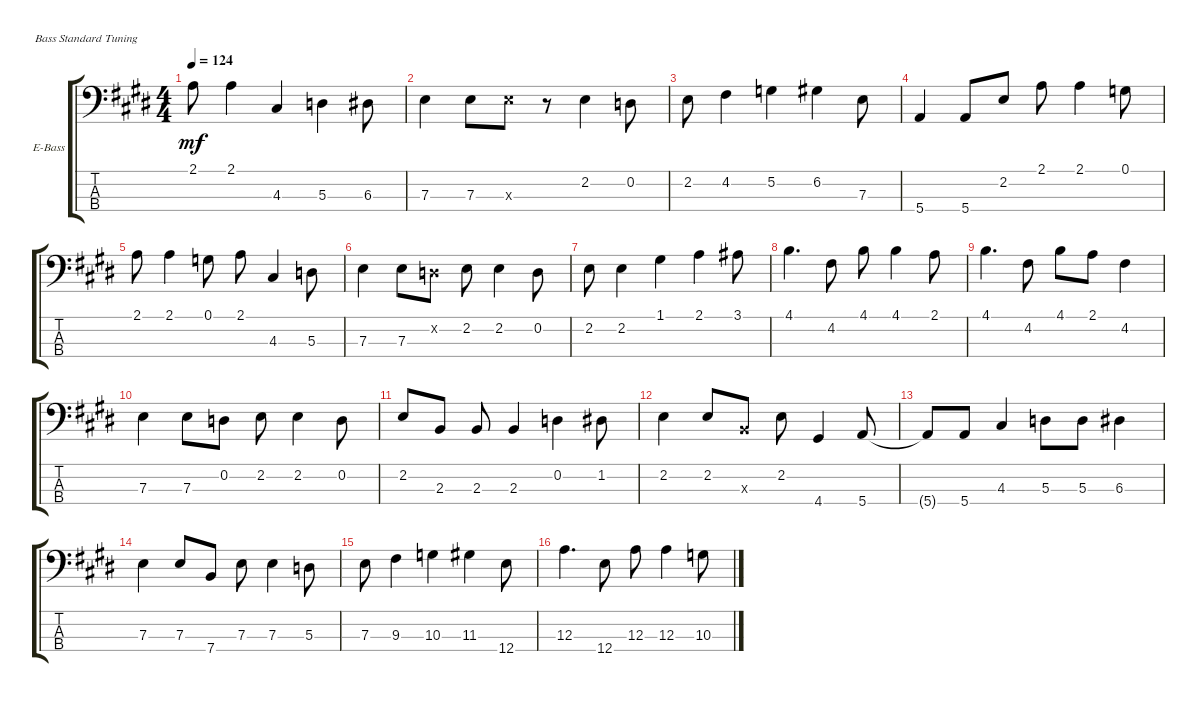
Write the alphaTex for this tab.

\defaultSystemsLayout 4
\bracketExtendMode groupsimilarinstruments
\firstSystemTrackNameOrientation horizontal
\otherSystemsTrackNameOrientation horizontal
\track ("Electric Bass" "E-Bass") {instrument electricbassfinger}
\staff {score tabs}
\tuning (G2 D2 A1 E1)
\ts (4 4)
\tempo 124
\clef f4
\ks e
2.1.8{dy mf} 2.1.4 4.3.4 5.3.4 6.3.8 |
7.3.4 7.3.8 7.3{x}.8 r.8 2.2.4 0.2.8 |
2.2.8 4.2.4 5.2.4 6.2.4 7.3.8 |
5.4.4 5.4.8 2.2.8 2.1.8 2.1.4 0.1.8 |
2.1.8 2.1.4 0.1.8 2.1.8 4.3.4 5.3.8 |
7.3.4 7.3.8 0.2{x}.8 2.2.8 2.2.4 0.2.8 |
2.2.8 2.2.4 1.1.4 2.1.4 3.1.8 |
4.1.4{d} 4.2.8 4.1.8 4.1.4 2.1.8 |
4.1.4{d} 4.2.8 4.1.8 2.1.8 4.2.4 |
7.3.4 7.3.8 0.2.8 2.2.8 2.2.4 0.2.8 |
2.2.8 2.3.8 2.3.8 2.3.4 0.2.4 1.2.8 |
2.2.4 2.2.8 2.3{x}.8 2.2.8 4.4.4 5.4.8 |
5.4{t}.8 5.4.8 4.3.4 5.3.8 5.3.8 6.3.4 |
7.3.4 7.3.8 7.4.8 7.3.8 7.3.4 5.3.8 |
7.3.8 9.3.4 10.3.4 11.3.4 12.4.8 |
12.3.4{d} 12.4.8 12.3.8 12.3.4 10.3.8
